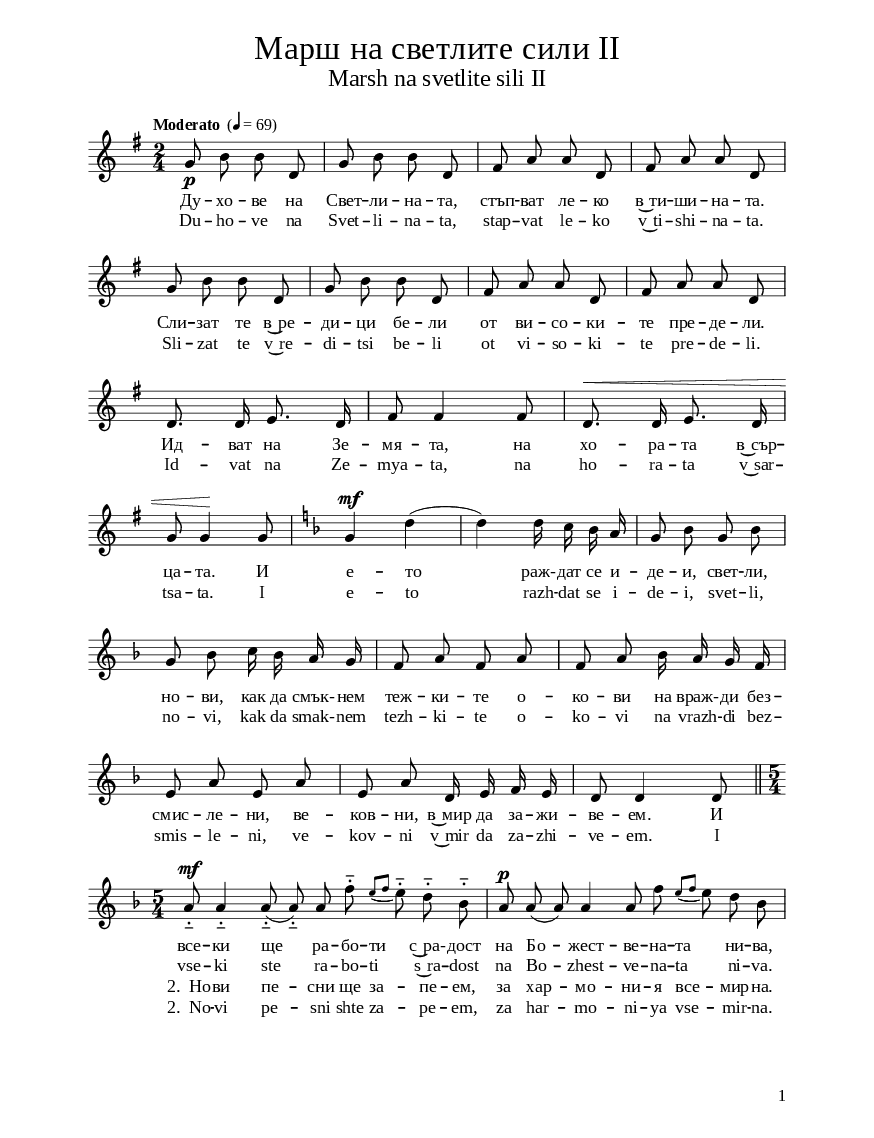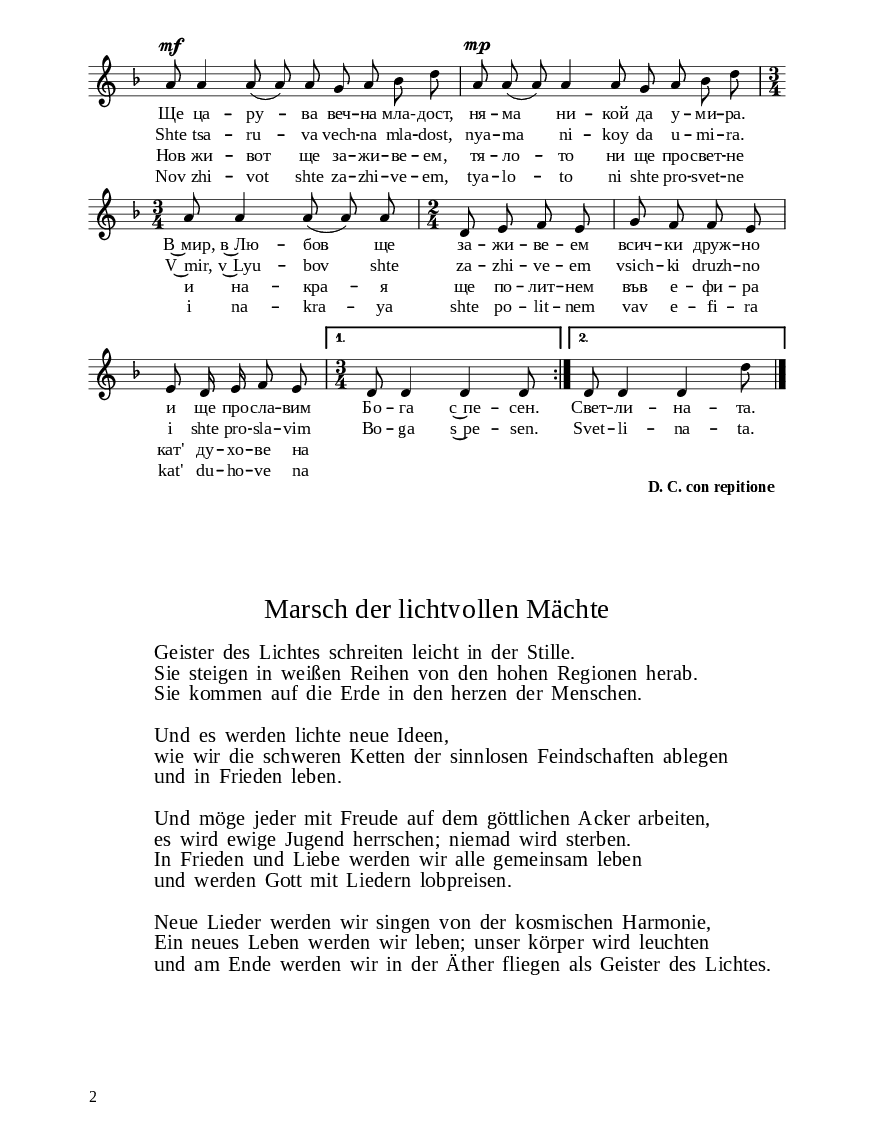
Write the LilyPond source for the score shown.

\version "2.24.0"

% include paper part and global functions
\include "include/globals.ily"

\bookpart {
  \include "include/bookpart-paper.ily"
  \score {
    \include "include/score-layout.ily"

    \new Voice \relative c' {
      \clef treble
      \key g \major
      \time 2/4
      \tempoFunc "Moderato " 4 "69"

      \autoBeamOff


      g'8 \p b b d, | g8 b b d, | fis a a d, | fis a a d, | \break

      g8 b b d, | g8 b b d, |  fis a a d, |  fis a a d, | \break

      d8. d16 e8. d16 | fis8 fis4 fis8 | d8.^\< d16 e8. d16 |  g8 g4  \! g8 |

      \key d \minor  g4^\mf  d'4 (d4) d16 c bes a | g8 bes g bes |\break

      g bes c16 bes a g |  f8 a f a | f a bes16 a g f | e8 a e a | e a d,16 e f e | d8 d4 d8 | \bar "||" \break

      \repeat volta 2 {

        \time 5/4 a'8-_^\mf  a4-_ a8-_ (a8-_) a f'8-_ \acciaccatura { e8 ( [f8] } e8-_] ) d-_ bes-_ |

        a8^\p  a (a) a4 a8 f'8 \acciaccatura { e8 ( [f8] } e8] ) d bes | \break

        a8^\mf  a4  a8 (a8) a g a bes d |

        a^\mp  a (a) a4 a8 g8 a8 bes d | \break

        \time 3/4 a8 a4 a8 (a) a | \time 2/4 d,8 e f e |g f f e | \break

        e d16 e f8 e8 |
        \time 3/4
      }

      \alternative {
        { d8 d4 d4 d8}
        { d8 d4 d4 d'8\bar "|." }
      }


    }

    \addlyrics {
      Ду -- хо -- ве на Свет -- ли -- на -- та, стъп -- ват ле -- ко в~ти -- ши -- на -- та.

      Сли --  зат те в~ре -- ди -- ци бе -- ли от ви -- со -- ки -- те пре -- де -- ли.

      Ид  -- ват на Зе -- мя -- та, на хо -- ра -- та в~сър -- ца -- та.

      И е -- то "раж-" -- дат се и -- де -- и, свет --  ли, но -- ви,

      как да "смък-" -- нем теж -- ки -- те о -- ко -- ви на

      "враж-" -- ди без -- смис -- ле -- ни, ве -- ков -- ни, в~мир да за -- жи -- ве -- ем.



      И все -- ки ще ра -- бо -- ти "с~ра-" -- дост на Бо -- жест -- ве -- на -- та ни -- ва,

      Ще ца -- ру -- ва веч -- на "мла-" -- дост, ня -- ма ни -- кой да у -- ми -- ра.

      В~мир, в~Лю -- бов ще за -- жи -- ве -- ем

      всич -- ки друж -- но и ще про -- сла -- вим Бо -- га с~пе -- сен. Свет -- ли -- на -- та.






    }


    \addlyrics {
      Du -- ho -- ve na Svet -- li -- na -- ta, stap -- vat le -- ko v~ti -- shi -- na -- ta.

      Sli --  zat te v~re -- di -- tsi be -- li ot vi -- so -- ki -- te pre -- de -- li.

      Id  -- vat na Ze -- mya -- ta, na ho -- ra -- ta v~sar -- tsa -- ta.

      I e -- to razh -- dat se i -- de -- i, svet --  li, no -- vi,

      kak da "smak-" -- nem tezh -- ki -- te o -- ko -- vi na

      vrazh -- di bez -- smis -- le -- ni, ve -- kov -- ni v~mir da za -- zhi -- ve -- em.



      I vse -- ki ste ra -- bo -- ti s~ra -- dost na Bo -- zhest -- ve -- na -- ta ni -- va.

      Shte tsa -- ru -- va vech -- na mla -- dost, nya -- ma ni -- koy da u -- mi -- ra.

      V~mir, v~Lyu -- bov shte za -- zhi -- ve -- em

      vsich -- ki druzh -- no i shte pro -- sla -- vim Bo -- ga s~pe -- sen. Svet -- li -- na -- ta.



    }


    \addlyrics {
      " " " " " " " " " " " " " " " "

      " " " " " " " " " " " " " " " "

      " " " " " " " " " " " " " " " " " "

      " " " " " " " " " " " " " " " " " " " " " " " " " " " "

      " " " " " " " " " " " " " " " " " "    " " " " " " " " " " " " " " " " " " " " " " " " " " " "

      " " " " " " " " " " " " " " " " " "    " " " " " " " " " " " " " " " " " " " " " " " " " " " "

      "2.  Но"   -- ви пе -- сни ще за -- пе -- ем, за хар -- мо -- ни -- я все -- мир -- на.

      Нов жи -- вот ще за -- жи -- ве -- ем, тя -- ло -- то ни ще про -- свет -- не

      и на -- кра -- я ще по -- лит -- нем във е -- фи -- ра кат' ду -- хо -- ве на


      " " " " " " " " " " " " " " " " " "

      " " " " " " " " " " " " " " " " " "
    }

    \addlyrics {
      " " " " " " " " " " " " " " " "

      " " " " " " " " " " " " " " " "

      " " " " " " " " " " " " " " " " " "

      " " " " " " " " " " " " " " " " " " " " " " " " " " " "

      " " " " " " " " " " " " " " " " " "    " " " " " " " " " " " " " " " " " " " " " " " " " " " "

      " " " " " " " " " " " " " " " " " "    " " " " " " " " " " " " " " " " " " " " " " " " " " " "

      "2.  No"   -- vi pe -- sni shte za -- pe -- em, za har -- mo -- ni -- ya vse -- mir -- na.

      Nov zhi -- vot shte za -- zhi -- ve -- em, tya -- lo -- to ni shte pro -- svet -- ne

      i na -- kra -- ya shte po -- lit -- nem vav e -- fi -- ra kat' du -- ho -- ve na

      " " " " " " " " " " " " " " " " " "

      " " " " " " " " " " " " " " " " " "
    }


    \header {
      title = \titleFunc "Марш на светлите сили II" "Marsh na svetlite sili II"
    }

    \midi{}

  } % score

  \markup \dc-one "D. C. con repitione"

  \markup \empty-three

  % include foreign translation(s) of the song
  \version "2.24.0"

\markup \fill-line { \fontsize #deTitleFontSize "Marsch der lichtvollen Mächte" }
\markup \null
\markup \null
\markup \fontsize #deCoupletFontSize {
  \hspace #5
  \override #`(baseline-skip . ,deCoupletBaselineSkip)

  \column {

    \line { " "Geister des Lichtes schreiten leicht in der Stille. }

    \line { " "Sie steigen in weißen Reihen von den hohen Regionen herab. }

    \line { " "Sie kommen auf die Erde in den herzen der Menschen. }

\line { " " }

    \line { " "Und es werden lichte neue Ideen, }

    \line { " "    wie wir die schweren Ketten der sinnlosen Feindschaften ablegen}
    \line { " "und in Frieden leben.  }

\line { " " }
    \line {
      " "Und möge jeder mit Freude auf dem göttlichen Acker arbeiten,
    }
    \line { " "es wird ewige Jugend herrschen; niemad wird sterben. }

    \line { " "In Frieden und Liebe werden wir alle gemeinsam leben }

    \line { " "    und werden Gott mit Liedern lobpreisen.  }
    \line { " " }

    \line { " "Neue Lieder werden wir singen von der kosmischen Harmonie, }

    \line { " "Ein neues Leben werden wir leben; unser körper wird leuchten  }

    \line { " "und am Ende werden wir in der Äther fliegen als Geister des Lichtes.  }

  }
}


} % bookpart

% Più mosso
%
